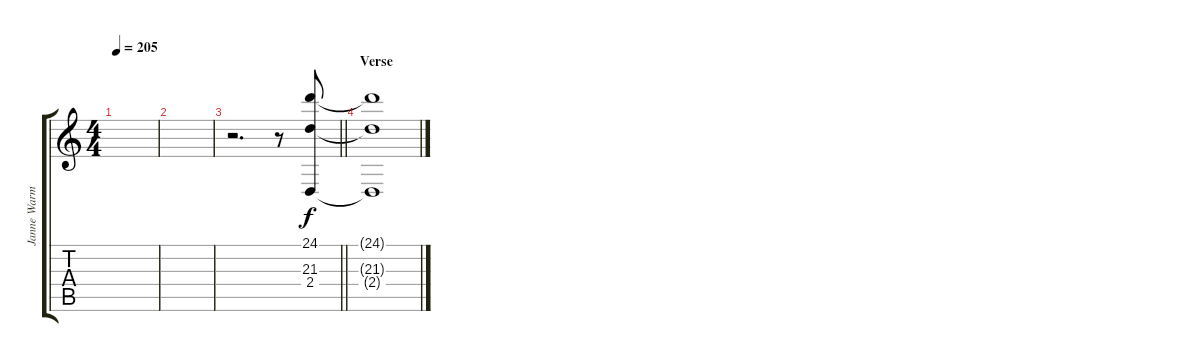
\track ("Janne Warman" "Janne Warm") {instrument stringensemble1}
\staff {score tabs}
\tuning (D4 A3 F3 C3 G2 D2) {hide}
\ts (4 4)
\tempo 205
\clef g2
\ks c
|
|
\barLineRight lightlight
r.2{d} r.8 (24.1 21.3 2.4).8 |
\section ("" "Verse")
(24.1{t} 21.3{t} 2.4{t}).1
